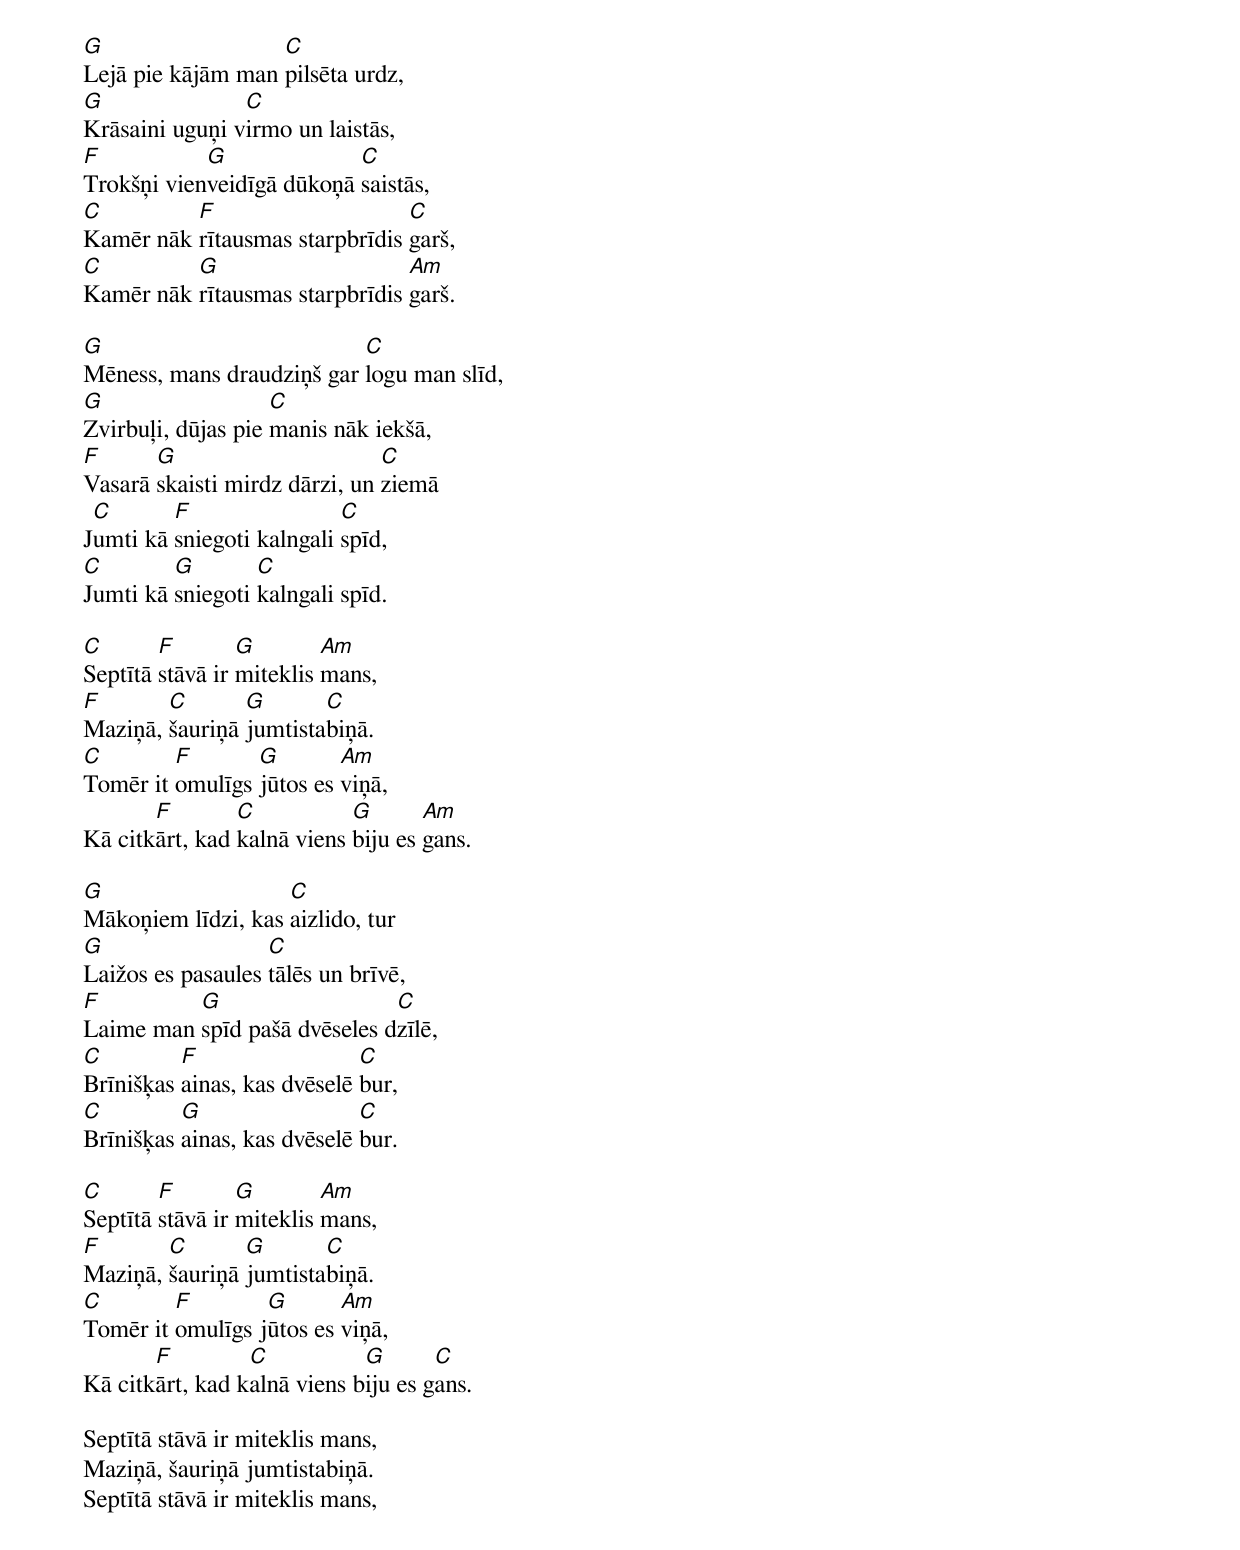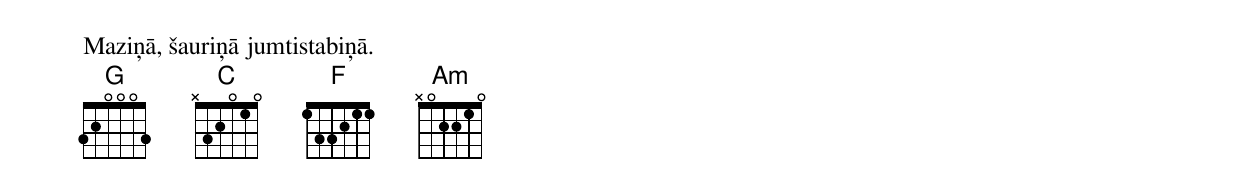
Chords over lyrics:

G                  C
Lejā pie kājām man pilsēta urdz,
G               C
Krāsaini uguņi virmo un laistās,
F           G              C
Trokšņi vienveidīgā dūkoņā saistās,
C         F                     C
Kamēr nāk rītausmas starpbrīdis garš,
C         G                     Am
Kamēr nāk rītausmas starpbrīdis garš.

G                          C
Mēness, mans draudziņš gar logu man slīd,
G                   C
Zvirbuļi, dūjas pie manis nāk iekšā,
F      G                       C
Vasarā skaisti mirdz dārzi, un ziemā
 C       F                 C
Jumti kā sniegoti kalngali spīd,
C        G        C
Jumti kā sniegoti kalngali spīd.

C       F        G        Am
Septītā stāvā ir miteklis mans,
F       C       G       C
Maziņā, šauriņā jumtistabiņā.
C        F       G        Am
Tomēr it omulīgs jūtos es viņā,
       F        C           G       Am
Kā citkārt, kad kalnā viens biju es gans.

G                   C
Mākoņiem līdzi, kas aizlido, tur
G                  C
Laižos es pasaules tālēs un brīvē,
F         G                   C
Laime man spīd pašā dvēseles dzīlē,
C         F                  C
Brīnišķas ainas, kas dvēselē bur,
C         G                  C
Brīnišķas ainas, kas dvēselē bur.

C       F        G        Am
Septītā stāvā ir miteklis mans,
F       C       G       C
Maziņā, šauriņā jumtistabiņā.
C        F        G       Am
Tomēr it omulīgs jūtos es viņā,
       F         C           G       C
Kā citkārt, kad kalnā viens biju es gans.

Septītā stāvā ir miteklis mans,
Maziņā, šauriņā jumtistabiņā.
Septītā stāvā ir miteklis mans,
Maziņā, šauriņā jumtistabiņā.
